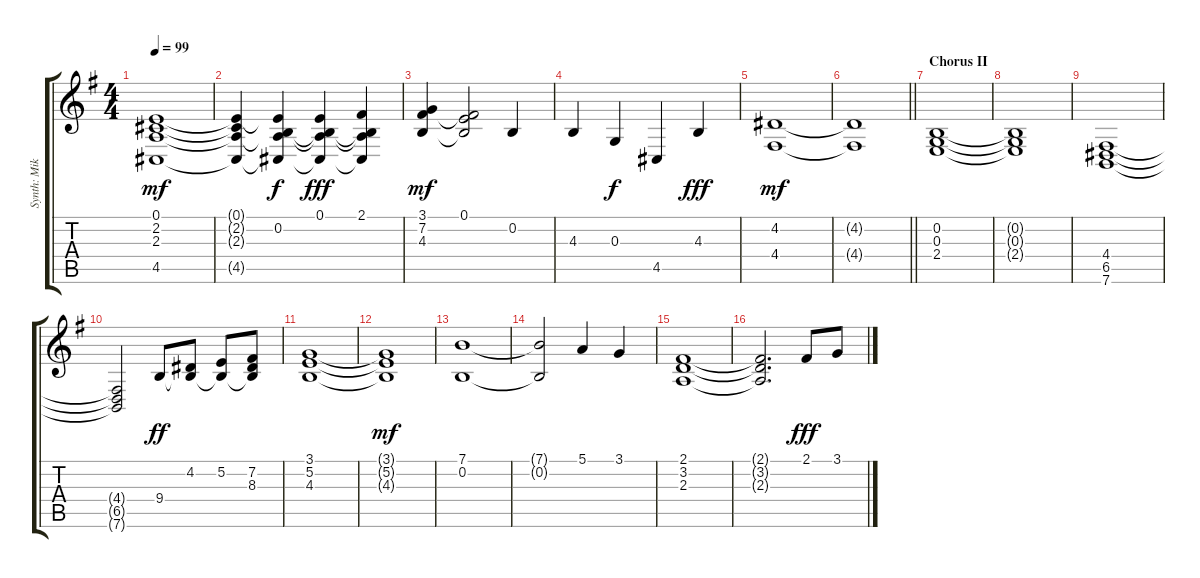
\track ("Synth: Mike" "Synth: Mik") {instrument stringensemble1}
\staff {score tabs}
\tuning (E4 B3 G3 D3 A2 E2) {hide}
\ts (4 4)
\tempo 99
\clef g2
\ks g
(0.1 2.2 2.3 4.5).1{dy mf} |
(0.1{t} 2.2{t} 2.3{t} 4.5{t}).4 (0.1{t} 0.2 2.3{t} 4.5{t}).4{dy f} (0.1 0.2{t} 2.3{t} 4.5{t}).4{dy fff} (2.1 0.2{t} 2.3{t} 4.5{t}).4 |
(3.1 7.2 4.3).4{dy mf} (0.1 7.2{t} 4.3{t}).2 0.2.4 |
4.3.4 0.3.4{dy f} 4.5.4 4.3.4{dy fff} |
(4.2 4.4).1{dy mf} |
\barLineRight lightlight
(4.2{t} 4.4{t}).1 |
\section ("" "Chorus II")
(0.2 0.3 2.4).1 |
(0.2{t} 0.3{t} 2.4{t}).1 |
(4.4 6.5 7.6).1 |
(4.4{t} 6.5{t} 7.6{t}).2 9.4.8{dy ff} (4.2 9.4{t}).8 (5.2 9.4{t}).8 (7.2 8.3 9.4{t}).8 |
(3.1 5.2 4.3).1 |
(3.1{t} 5.2{t} 4.3{t}).1{dy mf} |
(7.1 0.2).1 |
(7.1{t} 0.2{t}).2 5.1.4 3.1.4 |
(2.1 3.2 2.3).1 |
(2.1{t} 3.2{t} 2.3{t}).2{d} 2.1.8{dy fff} 3.1.8
